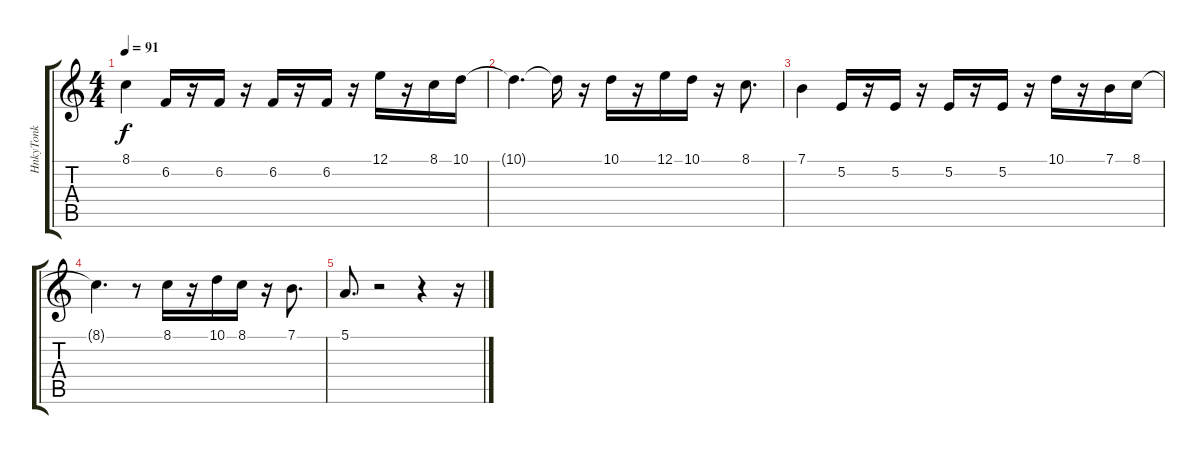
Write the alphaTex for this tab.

\track ("HnkyTonk" "HnkyTonk") {instrument honkytonkpiano}
\staff {score tabs}
\tuning (E4 B3 G3 D3 A2 E2) {hide}
\ts (4 4)
\tempo 91
\clef g2
\ks c
8.1{t}.4{dy f} 6.2.16 r.16 6.2.16 r.16 6.2.16 r.16 6.2.16 r.16 12.1.16 r.16 8.1.16 10.1.16 |
10.1{t}.4{d} 10.1{t}.16 r.16 10.1.16 r.16 12.1.16 10.1.16 r.16 8.1.8{d} |
7.1.4 5.2.16 r.16 5.2.16 r.16 5.2.16 r.16 5.2.16 r.16 10.1.16 r.16 7.1.16 8.1.16 |
8.1{t}.4{d} r.8 8.1.16 r.16 10.1.16 8.1.16 r.16 7.1.8{d} |
5.1.8{d} r.2 r.4 r.16
